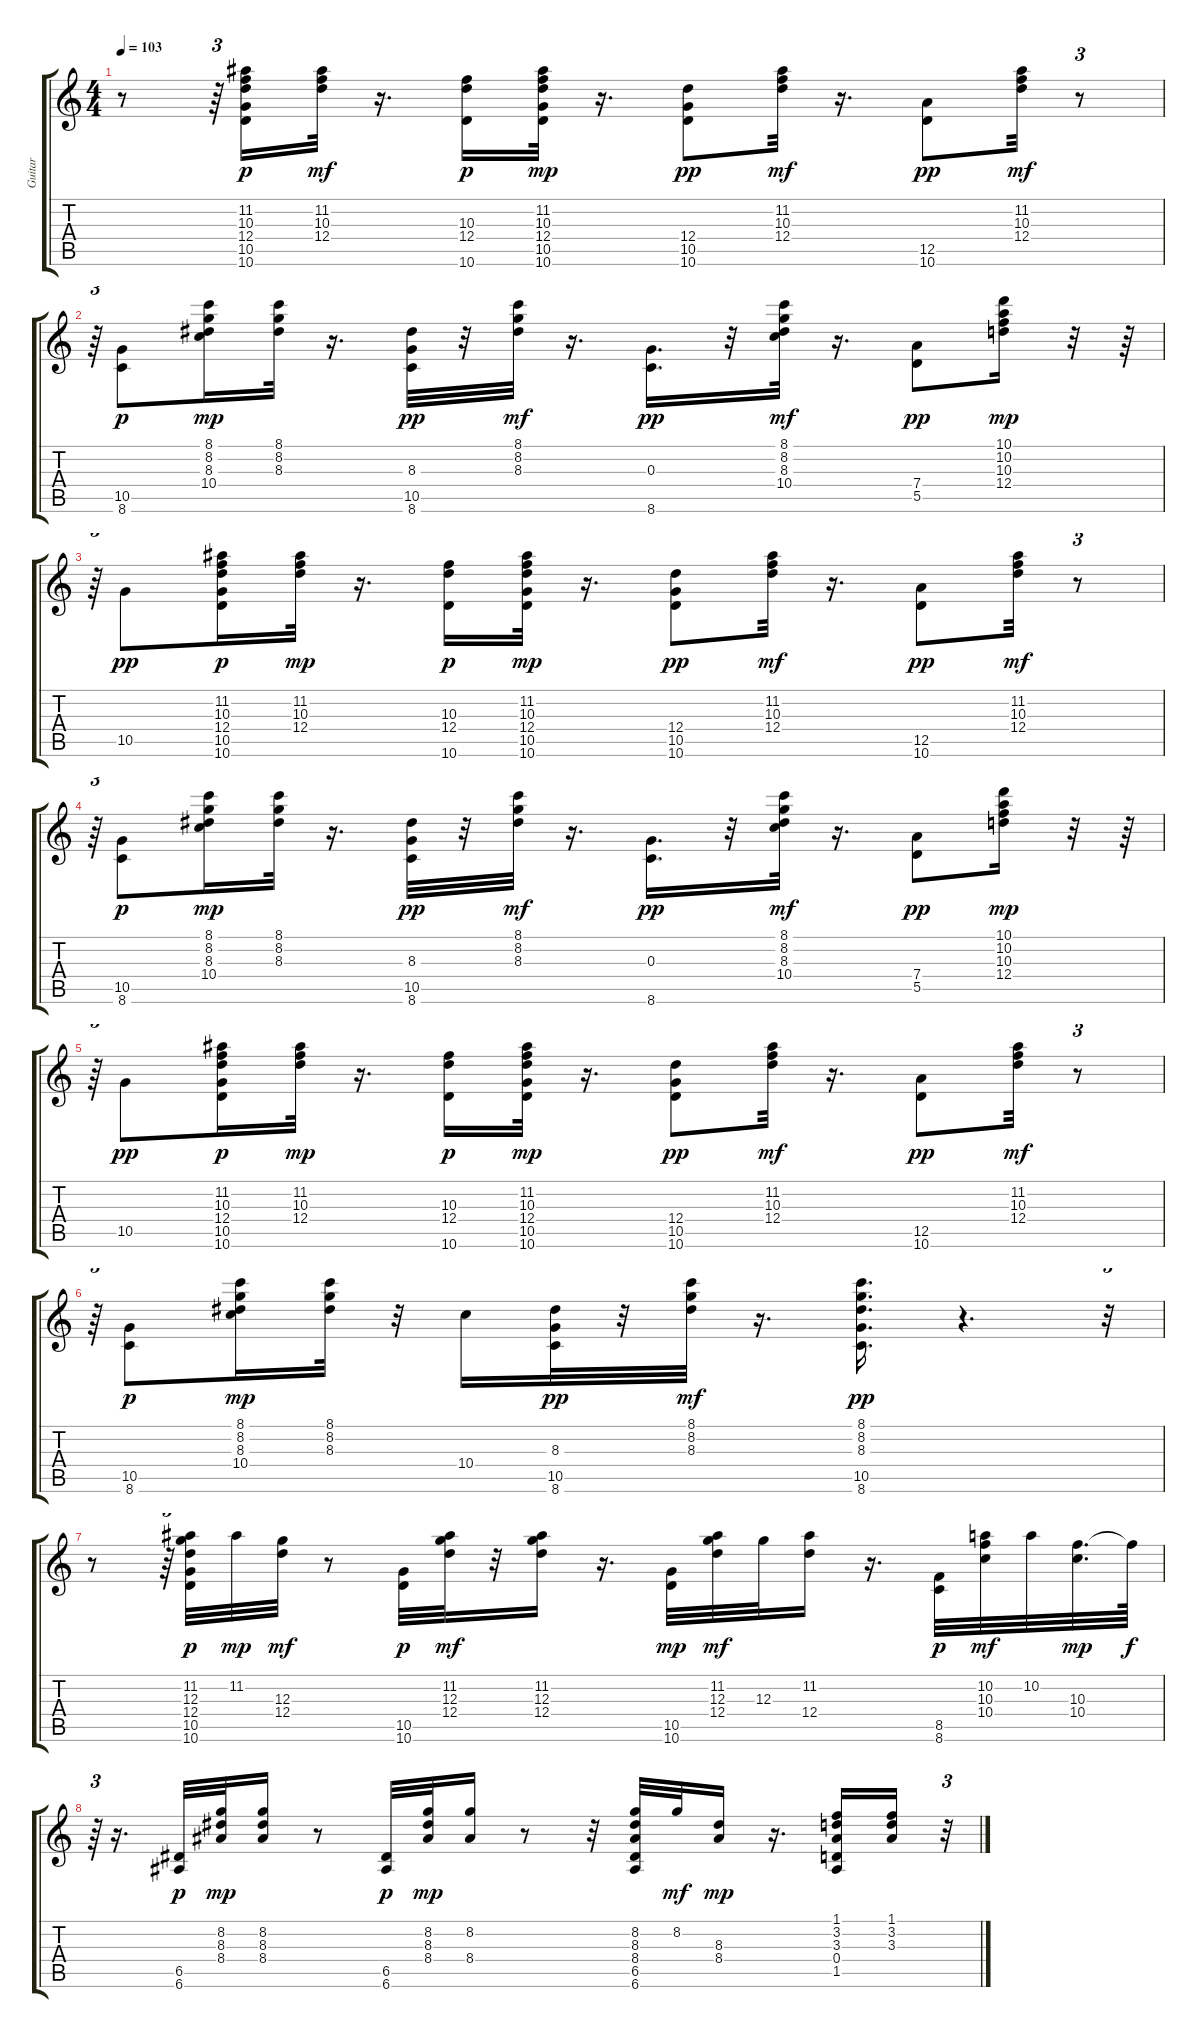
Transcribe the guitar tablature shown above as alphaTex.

\track ("Guitar" "Guitar") {instrument acousticguitarsteel}
\staff {score tabs}
\tuning (E4 B3 G3 D3 A2 E2) {hide}
\ts (4 4)
\tempo 103
\clef g2
\ks c
r.8{dy mp} r.64{tu (3 2)} (11.2 10.3 12.4 10.5 10.6).16{dy p} (11.2 10.3 12.4).32{dy mf} r.16{d} (10.3 12.4 10.6).16{dy p} (11.2 10.3 12.4 10.5 10.6).32{dy mp} r.16{d} (12.4 10.5 10.6).8{dy pp} (11.2 10.3 12.4).32{dy mf} r.16{d} (12.5 10.6).8{dy pp} (11.2 10.3 12.4).32{dy mf} r.8{tu (3 2)} |
r.64{tu (3 2)} (10.5 8.6).8{dy p} (8.1 8.2 8.3 10.4).16{dy mp} (8.1 8.2 8.3).32 r.16{d} (8.3 10.5 8.6).32{dy pp} r.32 (8.1 8.2 8.3).32{dy mf} r.16{d} (0.3 8.6).16{d dy pp} r.32 (8.1 8.2 8.3 10.4).32{dy mf} r.16{d} (7.4 5.5).8{dy pp} (10.1 10.2 10.3 12.4).16{dy mp} r.32 r.64 |
r.64{tu (3 2)} 10.5.8{dy pp} (11.2 10.3 12.4 10.5 10.6).16{dy p} (11.2 10.3 12.4).32{dy mp} r.16{d} (10.3 12.4 10.6).16{dy p} (11.2 10.3 12.4 10.5 10.6).32{dy mp} r.16{d} (12.4 10.5 10.6).8{dy pp} (11.2 10.3 12.4).32{dy mf} r.16{d} (12.5 10.6).8{dy pp} (11.2 10.3 12.4).32{dy mf} r.8{tu (3 2)} |
r.64{tu (3 2)} (10.5 8.6).8{dy p} (8.1 8.2 8.3 10.4).16{dy mp} (8.1 8.2 8.3).32 r.16{d} (8.3 10.5 8.6).32{dy pp} r.32 (8.1 8.2 8.3).32{dy mf} r.16{d} (0.3 8.6).16{d dy pp} r.32 (8.1 8.2 8.3 10.4).32{dy mf} r.16{d} (7.4 5.5).8{dy pp} (10.1 10.2 10.3 12.4).16{dy mp} r.32 r.64 |
r.64{tu (3 2)} 10.5.8{dy pp} (11.2 10.3 12.4 10.5 10.6).16{dy p} (11.2 10.3 12.4).32{dy mp} r.16{d} (10.3 12.4 10.6).16{dy p} (11.2 10.3 12.4 10.5 10.6).32{dy mp} r.16{d} (12.4 10.5 10.6).8{dy pp} (11.2 10.3 12.4).32{dy mf} r.16{d} (12.5 10.6).8{dy pp} (11.2 10.3 12.4).32{dy mf} r.8{tu (3 2)} |
r.64{tu (3 2)} (10.5 8.6).8{dy p} (8.1 8.2 8.3 10.4).16{dy mp} (8.1 8.2 8.3).32 r.32 10.4.16 (8.3 10.5 8.6).32{dy pp} r.32 (8.1 8.2 8.3).32{dy mf} r.16{d} (8.1 8.2 8.3 10.5 8.6).16{d dy pp} r.4{d} r.32{tu (3 2)} |
r.8 r.64{tu (3 2)} (11.2 12.3 12.4 10.5 10.6).32{dy p} 11.2.32{dy mp} (12.3 12.4).32{dy mf} r.8 (10.5 10.6).32{dy p} (11.2 12.3 12.4).32{dy mf} r.32 (11.2 12.3 12.4).16 r.16{d} (10.5 10.6).32{dy mp} (11.2 12.3 12.4).32{dy mf} 12.3.32 (11.2 12.4).16 r.16{d} (8.5 8.6).32{dy p} (10.2 10.3 10.4).32{dy mf} 10.2.32 (10.3 10.4).32{d dy mp} 10.3{t}.64{dy f} |
r.64{tu (3 2)} r.16{d} (6.5 6.6).32{dy p} (8.2 8.3 8.4).32{dy mp} (8.2 8.3 8.4).16 r.8 (6.5 6.6).32{dy p} (8.2 8.3 8.4).32{dy mp} (8.2 8.4).16 r.8 r.32 (8.2 8.3 8.4 6.5 6.6).32 8.2.32{dy mf} (8.3 8.4).16{dy mp} r.16{d} (1.1 3.2 3.3 0.4 1.5).16 (1.1 3.2 3.3).16 r.32{tu (3 2)}
